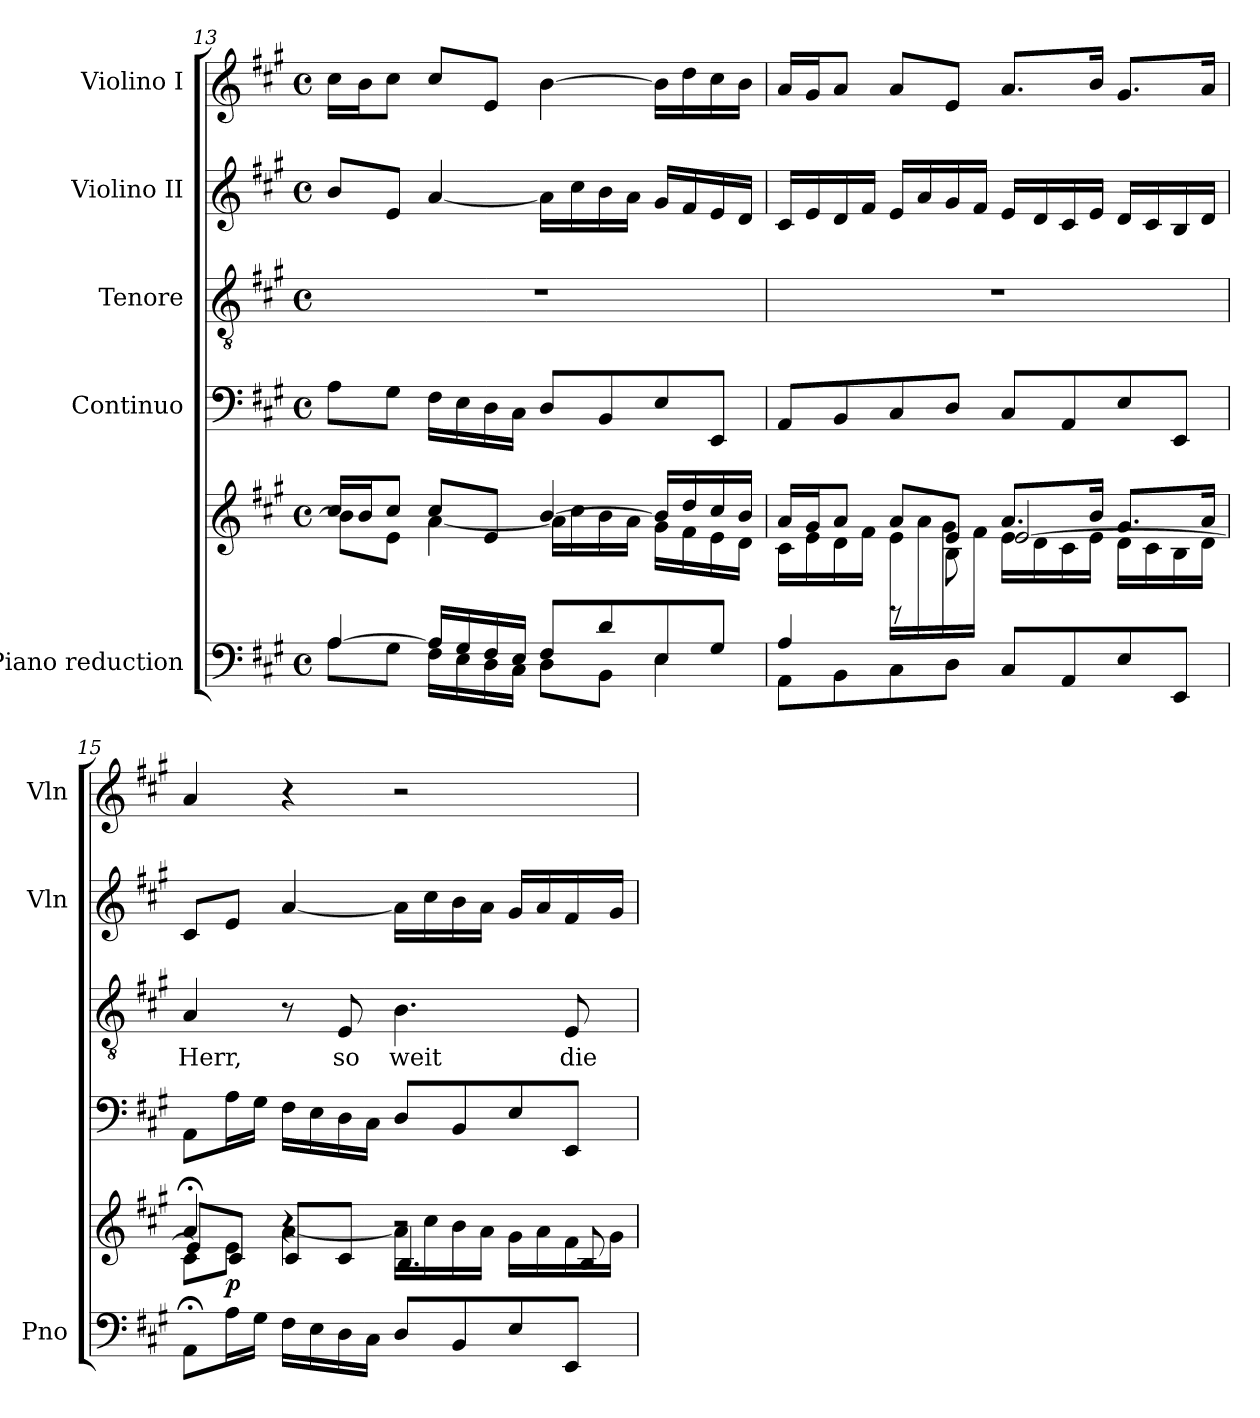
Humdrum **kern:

**kern	**kern	**dynam	**kern	**kern	**text	**kern	**kern
*part5	*part5	*part5	*part4	*part3	*part3	*part2	*part1
*staff6	*staff5	*staff5/6	*staff4	*staff3	*staff3	*staff2	*staff1
*I"Piano reduction	*	*	*I"Continuo	*I"Tenore	*	*I"Violino II	*I"Violino I
*I'Pno	*	*	*	*	*	*I'Vln	*I'Vln
!!LO:LB:g=z
*clefF4	*clefG2	*	*clefF4	*clefGv2	*	*clefG2	*clefG2
*k[f#c#g#]	*k[f#c#g#]	*	*k[f#c#g#]	*k[f#c#g#]	*	*k[f#c#g#]	*k[f#c#g#]
*M4/4	*M4/4	*	*M4/4	*M4/4	*	*M4/4	*M4/4
*met(c)	*met(c)	*	*met(c)	*met(c)	*	*met(c)	*met(c)
=13	=13	=13	=13	=13	=13	=13	=13
*^	*^	*	*	*	*	*	*
[4A/	8A\L	16cc#/LL	8b\L]	.	8A\L	1r	.	8b/L	16cc#\LL
.	.	16b/J	.	.	.	.	.	.	16b\J
.	8G#\J	8cc#/J	8e\J	.	8G#\J	.	.	8e/J	8cc#\J
16A/LL]	16F#\LL	8cc#/L	[4a\	.	16F#\LL	.	.	[4a/	8cc#/L
16G#/	16E\	.	.	.	16E\	.	.	.	.
16F#/	16D\	8e/J	.	.	16D\	.	.	.	8e/J
16E/JJ	16C#\JJ	.	.	.	16C#\JJ	.	.	.	.
8F#/L	8D\L	[4b/	16a\LL]	.	8D/L	.	.	16a\LL]	[4b\
.	.	.	16cc#\	.	.	.	.	16cc#\	.
8d/	8BB\J	.	16b\	.	8BB/	.	.	16b\	.
.	.	.	16a\JJ	.	.	.	.	16a\JJ	.
8E/	4E\	16b/LL]	16g#\LL	.	8E/	.	.	16g#/LL	16b\LL]
.	.	16dd/	16f#\	.	.	.	.	16f#/	16dd\
8G#/J	.	16cc#/	16e\	.	8EE/J	.	.	16e/	16cc#\
.	.	16b/JJ	16d\JJ	.	.	.	.	16d/JJ	16b\JJ
=14	=14	=14	=14	=14	=14	=14	=14	=14	=14
*	*	*	*^	*	*	*	*	*	*
4A/	8AA\L	16a/LL	16c#\LL	4ryy	.	8AA/L	1r	.	16c#/LL	16a/LL
.	.	16g#/J	16e\	.	.	.	.	.	16e/	16g#/J
.	8BB\	8a/J	16d\	.	.	8BB/	.	.	16d/	8a/J
.	.	.	16f#\JJ	.	.	.	.	.	16f#/JJ	.
2.ryy	8C#\	8a/L	16e\LL	8rEE	.	8C#/	.	.	16e/LL	8a/L
.	.	.	16a\	.	.	.	.	.	16a/	.
.	8D\J	8e/J	16g#\	8B\	.	8D/J	.	.	16g#/	8e/J
.	.	.	16f#\JJ	.	.	.	.	.	16f#/JJ	.
.	8C#/L	8.a/L	16e\LL	[2e/	.	8C#/L	.	.	16e/LL	8.a/L
.	.	.	16d\	.	.	.	.	.	16d/	.
.	8AA/	.	16c#\	.	.	8AA/	.	.	16c#/	.
.	.	16b/Jk	16e\JJ	.	.	.	.	.	16e/JJ	16b/Jk
.	8E/	8.g#/L	16d\LL	.	.	8E/	.	.	16d/LL	8.g#/L
.	.	.	16c#\	.	.	.	.	.	16c#/	.
.	8EE/J	.	16B\	.	.	8EE/J	.	.	16B/	.
.	.	16a/Jk	16d\JJ	.	.	.	.	.	16d/JJ	16a/Jk
*v	*v	*	*	*	*	*	*	*	*	*
=15	=15	=15	=15	=15	=15	=15	=15	=15	=15
!	!	!	!	!	!	!	!LO:LY:b	!	!
8AA;\L	4a;</	8c#\L	8e/L]	.	8AA\L	4A/	Herr,	8c#/L	4a/
!	!	!	!	!LO:DY:b	!	!	!	!	!
16A\L	.	8e\J	8c#/J	p	16A\L	.	.	8e/J	.
16G#\JJ	.	.	.	.	16G#\JJ	.	.	.	.
16F#\LL	4r	[4a\	8c#/L	.	16F#\LL	8r	.	[4a/	4r
16E\	.	.	.	.	16E\	.	.	.	.
!	!	!	!	!	!	!	!LO:LY:b	!	!
16D\	.	.	8c#/J	.	16D\	8E/	so	.	.
16C#\JJ	.	.	.	.	16C#\JJ	.	.	.	.
!	!	!	!	!	!	!	!LO:LY:b	!	!
8D/L	2r	16a\LL]	4.B/	.	8D/L	4.B\	weit	16a\LL]	2r
.	.	16cc#\	.	.	.	.	.	16cc#\	.
8BB/	.	16b\	.	.	8BB/	.	.	16b\	.
.	.	16a\JJ	.	.	.	.	.	16a\JJ	.
8E/	.	16g#\LL	.	.	8E/	.	.	16g#/LL	.
.	.	16a\	.	.	.	.	.	16a/	.
!	!	!	!	!	!	!	!LO:LY:b	!	!
8EE/J	.	16f#\	8B/	.	8EE/J	8E/	die	16f#/	.
.	.	16g#\JJ	.	.	.	.	.	16g#/JJ	.
*	*v	*v	*v	*	*	*	*	*	*
=	=	=	=	=	=	=	=
*-	*-	*-	*-	*-	*-	*-	*-
